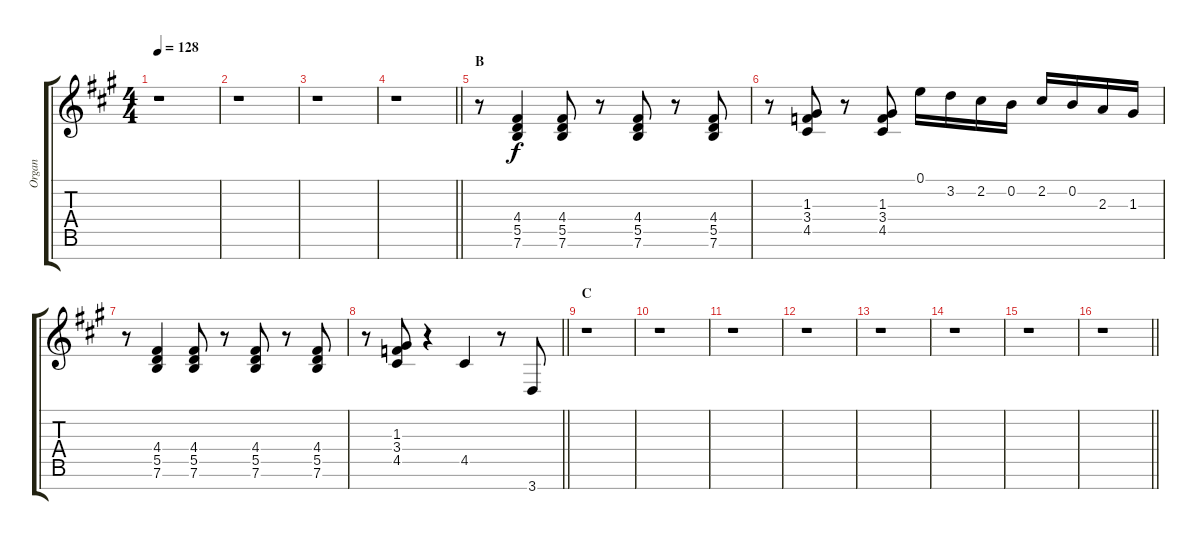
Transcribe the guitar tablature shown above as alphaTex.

\track ("Organ" "Organ") {instrument accordion}
\staff {score tabs}
\tuning (E5 B4 G4 D4 A3 E3 B2) {hide}
\ts (4 4)
\tempo 128
\clef g2
\ks a
r.1{dy f} |
r.1 |
r.1 |
\barLineRight lightlight
r.1 |
\section ("" "B")
r.8 (4.4 5.5 7.6).4 (4.4 5.5 7.6).8 r.8 (4.4 5.5 7.6).8 r.8 (4.4 5.5 7.6).8 |
r.8 (1.3 3.4 4.5).8 r.8 (1.3 3.4 4.5).8 0.1.16 3.2.16 2.2.16 0.2.16 2.2.16 0.2.16 2.3.16 1.3.16 |
r.8 (4.4 5.5 7.6).4 (4.4 5.5 7.6).8 r.8 (4.4 5.5 7.6).8 r.8 (4.4 5.5 7.6).8 |
\barLineRight lightlight
r.8 (1.3 3.4 4.5).8 r.4 4.5.4 r.8 3.7.8 |
\section ("" "C")
r.1 |
r.1 |
r.1 |
r.1 |
r.1 |
r.1 |
r.1 |
\barLineRight lightlight
r.1
